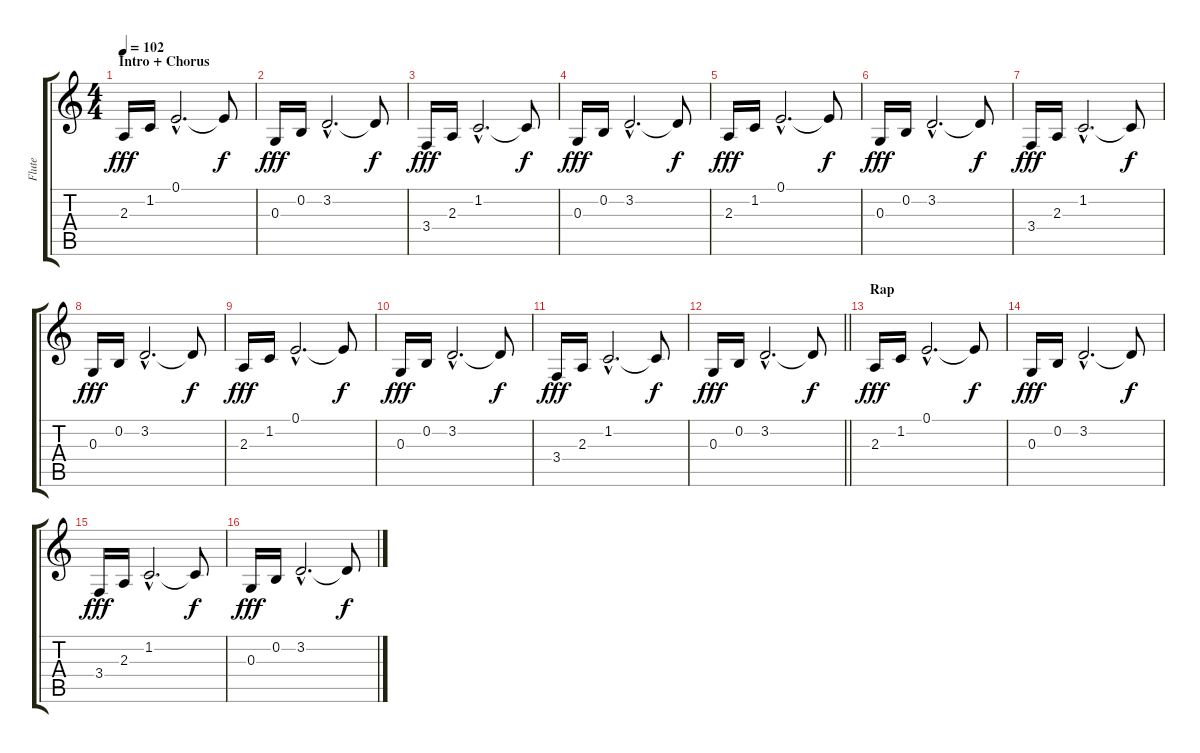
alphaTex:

\track ("Flute" "Flute") {instrument pad5bowed}
\staff {score tabs}
\tuning (E4 B3 G3 D3 A2 E2) {hide}
\ts (4 4)
\section ("" "Intro + Chorus")
\tempo 102
\clef g2
\ks c
2.3.16{dy fff instrument pad5bowed} 1.2.16 0.1{hac}.2{d} 0.1{t}.8{dy f} |
0.3.16{dy fff} 0.2.16 3.2{hac}.2{d} 3.2{t}.8{dy f} |
3.4.16{dy fff} 2.3.16 1.2{hac}.2{d} 1.2{t}.8{dy f} |
0.3.16{dy fff} 0.2.16 3.2{hac}.2{d} 3.2{t}.8{dy f} |
2.3.16{dy fff} 1.2.16 0.1{hac}.2{d} 0.1{t}.8{dy f} |
0.3.16{dy fff} 0.2.16 3.2{hac}.2{d} 3.2{t}.8{dy f} |
3.4.16{dy fff} 2.3.16 1.2{hac}.2{d} 1.2{t}.8{dy f} |
0.3.16{dy fff} 0.2.16 3.2{hac}.2{d} 3.2{t}.8{dy f} |
2.3.16{dy fff} 1.2.16 0.1{hac}.2{d} 0.1{t}.8{dy f} |
0.3.16{dy fff} 0.2.16 3.2{hac}.2{d} 3.2{t}.8{dy f} |
3.4.16{dy fff} 2.3.16 1.2{hac}.2{d} 1.2{t}.8{dy f} |
\barLineRight lightlight
0.3.16{dy fff} 0.2.16 3.2{hac}.2{d} 3.2{t}.8{dy f} |
\section ("" "Rap")
2.3.16{dy fff} 1.2.16 0.1{hac}.2{d} 0.1{t}.8{dy f} |
0.3.16{dy fff} 0.2.16 3.2{hac}.2{d} 3.2{t}.8{dy f} |
3.4.16{dy fff} 2.3.16 1.2{hac}.2{d} 1.2{t}.8{dy f} |
0.3.16{dy fff} 0.2.16 3.2{hac}.2{d} 3.2{t}.8{dy f}
